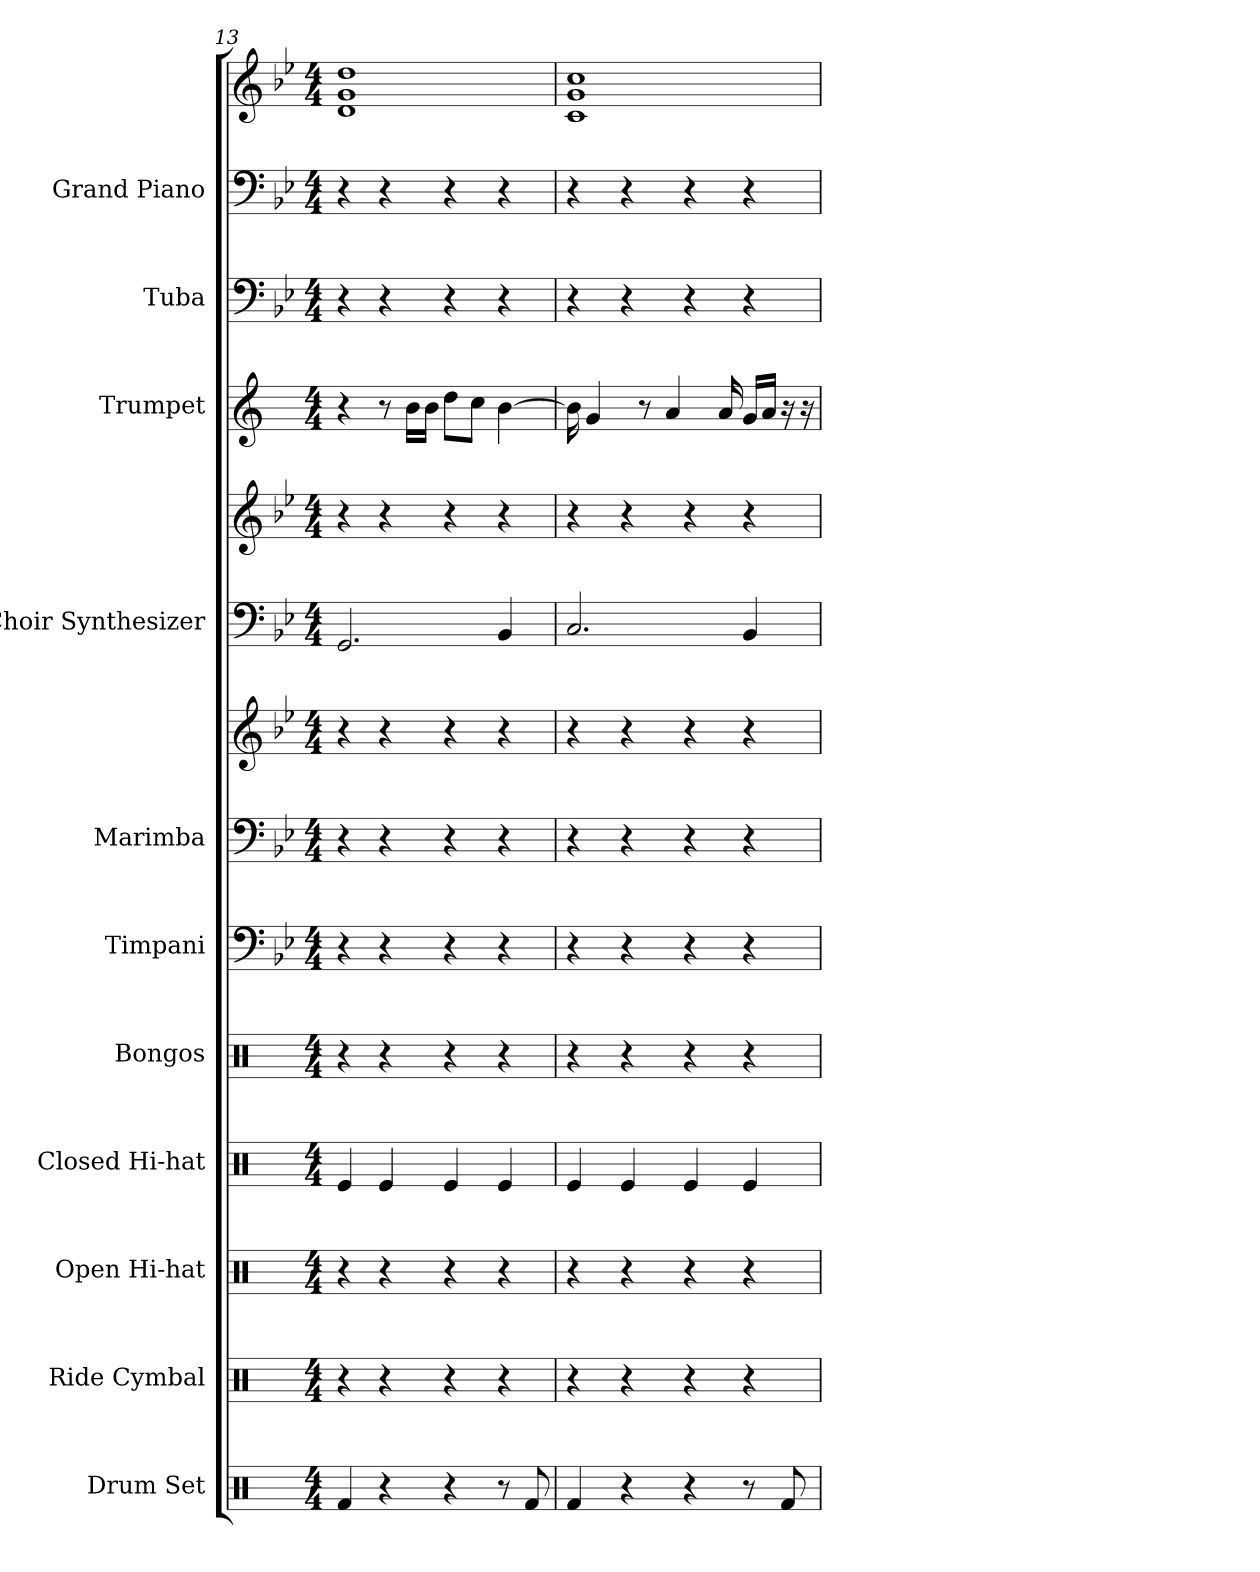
**kern	**kern	**kern	**kern	**kern	**kern	**kern	**kern	**kern	**kern	**kern	**kern	**kern	**kern
*part11	*part10	*part9	*part8	*part7	*part6	*part5	*part5	*part4	*part4	*part3	*part2	*part1	*part1
*staff14	*staff13	*staff12	*staff11	*staff10	*staff9	*staff8	*staff7	*staff6	*staff5	*staff4	*staff3	*staff2	*staff1
*I"Drum Set	*I"Ride Cymbal	*I"Open Hi-hat	*I"Closed Hi-hat	*I"Bongos	*I"Timpani	*I"Marimba	*	*I"Choir Synthesizer	*	*I"Trumpet	*I"Tuba	*I"Grand Piano	*
*I'Drs.	*I'Ride C.	*I'Op. H-h	*I'Cl. H-h	*	*I'Timp.	*I'Mrm.	*	*I'Synth.	*	*I'Tpt.	*I'Tba.	*I'Pno.	*
*clefX	*clefX	*clefX	*clefX	*clefX	*clefF4	*clefF4	*clefG2	*clefF4	*clefG2	*clefG2	*clefF4	*clefF4	*clefG2
*	*	*	*	*	*	*	*	*	*	*ITrd1c2	*	*	*
*k[]	*k[]	*k[]	*k[]	*k[]	*k[b-e-]	*k[b-e-]	*k[b-e-]	*k[b-e-]	*k[b-e-]	*k[b-e-]	*k[b-e-]	*k[b-e-]	*k[b-e-]
*M4/4	*M4/4	*M4/4	*M4/4	*M4/4	*M4/4	*M4/4	*M4/4	*M4/4	*M4/4	*M4/4	*M4/4	*M4/4	*M4/4
=13	=13	=13	=13	=13	=13	=13	=13	=13	=13	=13	=13	=13	=13
4Rf	4r	4r	4Re	4r	4r	4r	4r	2.GG	4r	4r	4r	4r	1g 1d 1dd
4r	4r	4r	4Re	4r	4r	4r	4r	.	4r	8r	4r	4r	.
.	.	.	.	.	.	.	.	.	.	16aLL	.	.	.
.	.	.	.	.	.	.	.	.	.	16aJJ	.	.	.
4r	4r	4r	4Re	4r	4r	4r	4r	.	4r	8ccL	4r	4r	.
.	.	.	.	.	.	.	.	.	.	8b-J	.	.	.
8r	4r	4r	4Re	4r	4r	4r	4r	4BB-	4r	[4a	4r	4r	.
8Rf	.	.	.	.	.	.	.	.	.	.	.	.	.
=14	=14	=14	=14	=14	=14	=14	=14	=14	=14	=14	=14	=14	=14
4Rf	4r	4r	4Re	4r	4r	4r	4r	2.C	4r	16a]	4r	4r	1cc 1g 1c
.	.	.	.	.	.	.	.	.	.	4f	.	.	.
4r	4r	4r	4Re	4r	4r	4r	4r	.	4r	.	4r	4r	.
.	.	.	.	.	.	.	.	.	.	8r	.	.	.
.	.	.	.	.	.	.	.	.	.	4g	.	.	.
4r	4r	4r	4Re	4r	4r	4r	4r	.	4r	.	4r	4r	.
.	.	.	.	.	.	.	.	.	.	16g	.	.	.
8r	4r	4r	4Re	4r	4r	4r	4r	4BB-	4r	16fLL	4r	4r	.
.	.	.	.	.	.	.	.	.	.	16gJJ	.	.	.
8Rf	.	.	.	.	.	.	.	.	.	16r	.	.	.
.	.	.	.	.	.	.	.	.	.	16r	.	.	.
=	=	=	=	=	=	=	=	=	=	=	=	=	=
*-	*-	*-	*-	*-	*-	*-	*-	*-	*-	*-	*-	*-	*-
